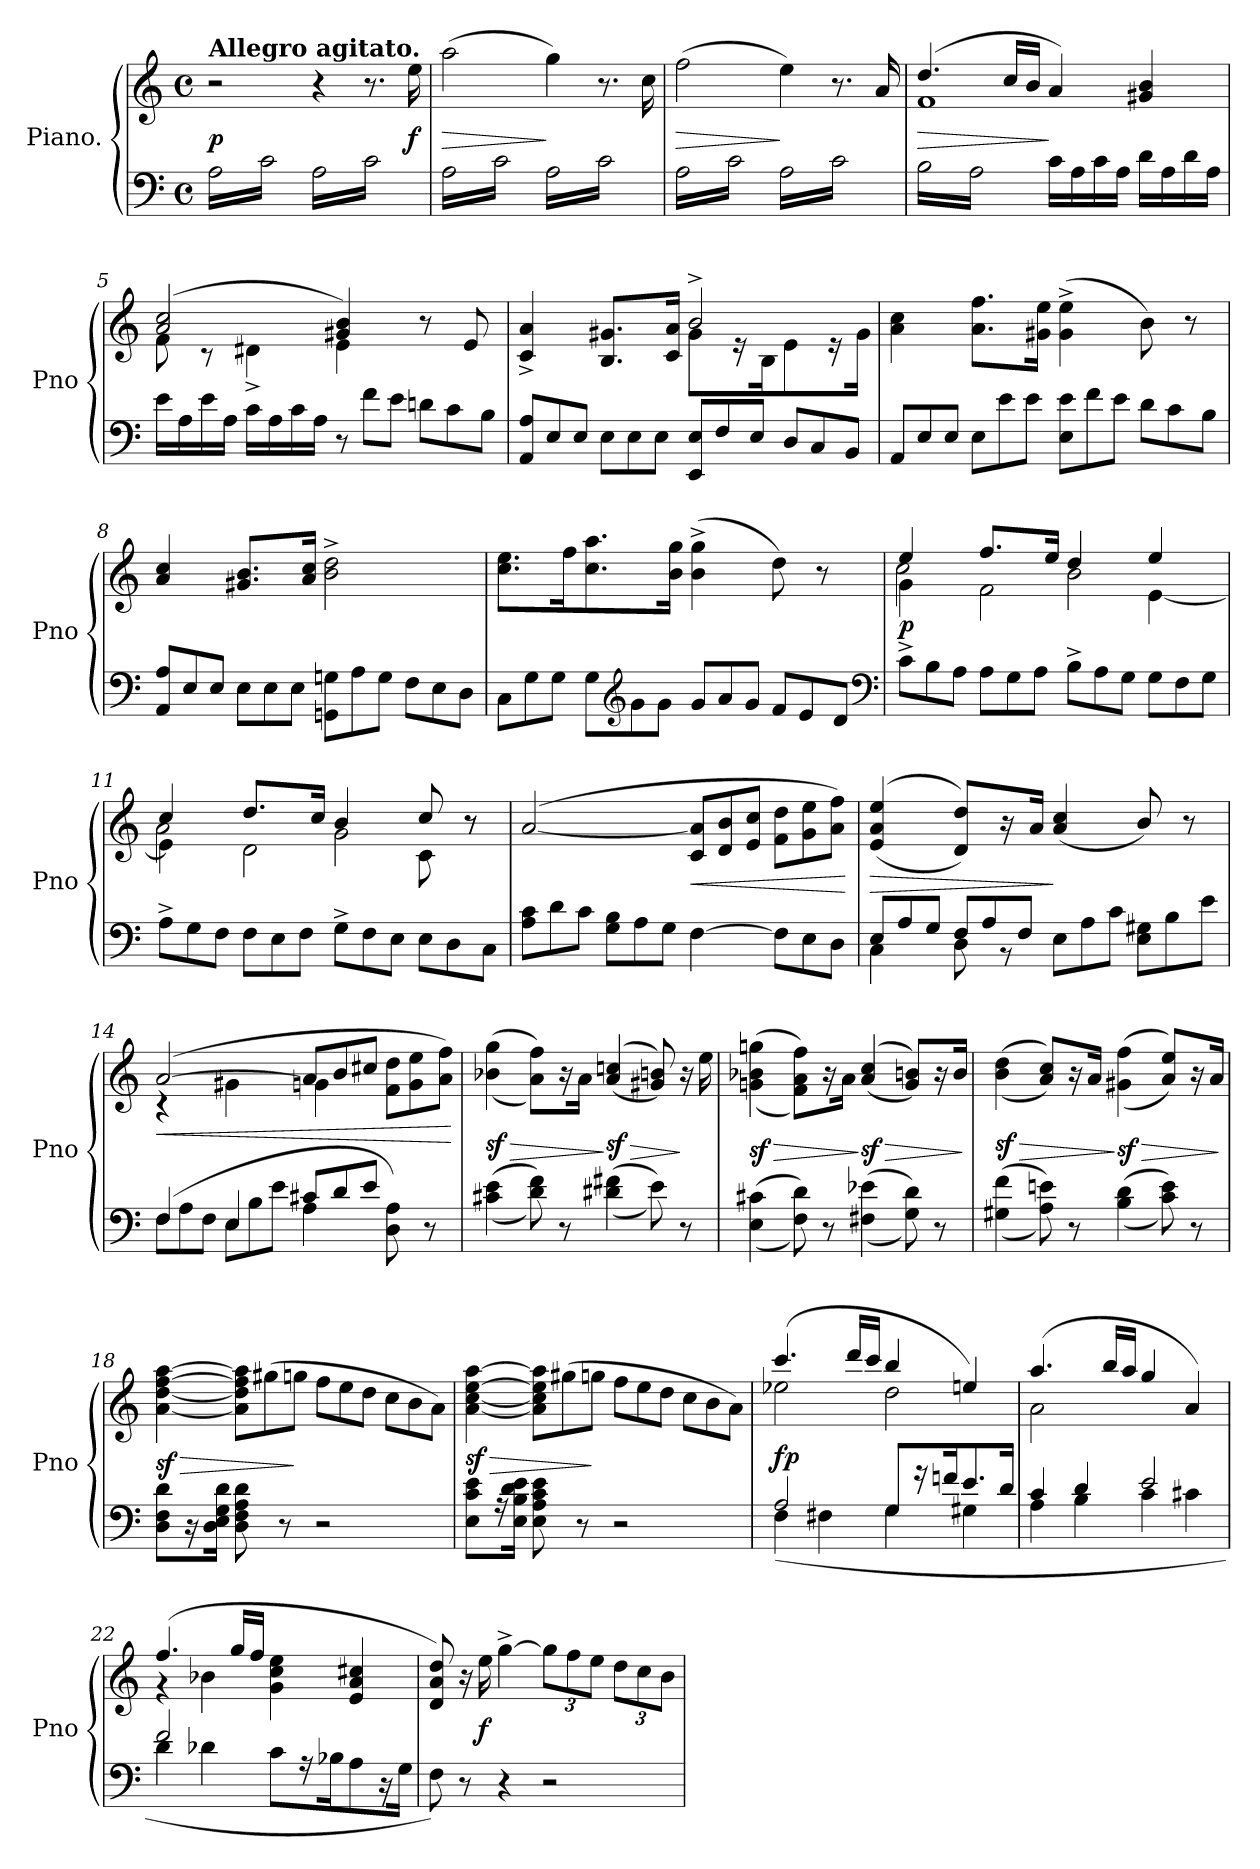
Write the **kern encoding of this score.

**kern	**kern	**dynam
*part1	*part1	*part1
*staff2	*staff1	*staff1/2
*I"Piano.	*	*
*I'Pno	*	*
*clefF4	*clefG2	*
*k[]	*k[]	*
*C:	*C:	*
*M4/4	*M4/4	*
*met(c)	*met(c)	*
=1	=1	=1
!	!LO:TX:a:B:t=Allegro agitato.	!
*tremolo	*	*
16A\LL	2r	p
16c\	.	.
16A\	.	.
16c\	.	.
16A\	.	.
16c\	.	.
16A\	.	.
16c\JJ	.	.
16A\LL	4r	.
16c\	.	.
16A\	.	.
16c\	.	.
16A\	8.r	.
16c\	.	.
16A\	.	.
16c\JJ	16ee\	f
=2	=2	=2
16A\LL	(2aa\	>
16c\	.	.
16A\	.	.
16c\	.	.
16A\	.	.
16c\	.	.
16A\	.	.
16c\JJ	.	.
16A\LL	4gg\)	]
16c\	.	.
16A\	.	.
16c\	.	.
16A\	8.r	.
16c\	.	.
16A\	.	.
16c\JJ	16cc\	.
=3	=3	=3
16A\LL	(2ff\	>
16c\	.	.
16A\	.	.
16c\	.	.
16A\	.	.
16c\	.	.
16A\	.	.
16c\JJ	.	.
16A\LL	4ee\)	]
16c\	.	.
16A\	.	.
16c\	.	.
16A\	8.r	.
16c\	.	.
16A\	.	.
16c\JJ	16a/	.
=4	=4	=4
*	*^	*
16B\LL	(4.dd/	1f	>
16A\	.	.	.
16B\	.	.	.
16A\	.	.	.
16B\	.	.	.
16A\	.	.	.
16B\	16cc/LL	.	.
16A\JJ	16b/JJ	.	.
*Xtremolo	*	*	*
16c\LL	4a/)	.	]
16A\	.	.	.
16c\	.	.	.
16A\JJ	.	.	.
16d\LL	4g#X/ 4b/	.	.
16A\	.	.	.
16d\	.	.	.
16A\JJ	.	.	.
=5	=5	=5	=5
16e\LL	(2a/ 2cc/	8f\	.
16A\	.	.	.
16e\	.	8r	.
16A\JJ	.	.	.
16c\LL	.	4d#X^>\	.
16A\	.	.	.
16c\	.	.	.
16A\JJ	.	.	.
*Xtuplet	*	*	*
12r	4g#X/ 4b/)	4e\	.
12f\L	.	.	.
12e\J	.	.	.
12dn\L	8r	4ryy	.
12c\	.	.	.
.	8e/	.	.
12B\J	.	.	.
=6	=6	=6	=6
12AA/ 12A/L	4c^>/ 4a^>/	2ryy	.
12E/	.	.	.
12E/J	.	.	.
12E\L	8.B/ 8.g#X/L	.	.
12E\	.	.	.
12E\J	.	.	.
.	16c/ 16a/Jk	.	.
12EE/ 12E/L	2b^/	8g#\L	.
12F/	.	.	.
.	.	16r	.
12E/J	.	.	.
.	.	16B\K	.
12D/L	.	8e\	.
12C/	.	.	.
.	.	16r	.
12BB/J	.	.	.
.	.	16g#\Jk	.
*	*v	*v	*
=7	=7	=7
12AA/L	4a\ 4cc\	.
12E/	.	.
12E/J	.	.
12E\L	8.a\ 8.ff\L	.
12e\	.	.
12e\J	.	.
.	16g#X\ 16ee\Jk	.
12E\ 12e\L	(4g#^\ 4ee^\	.
12f\	.	.
12e\J	.	.
12d\L	8b\)	.
12c\	.	.
.	8r	.
12B\J	.	.
=8	=8	=8
12AA/ 12A/L	4a/ 4cc/	.
12E/	.	.
12E/J	.	.
12E\L	8.g#X/ 8.b/L	.
12E\	.	.
12E\J	.	.
.	16a/ 16cc/Jk	.
12GGn\ 12Gn\L	2b^\ 2dd^\	.
12A\	.	.
12G\J	.	.
12F\L	.	.
12E\	.	.
12D\J	.	.
=9	=9	=9
12C\L	8.cc\ 8.ee\L	.
12G\	.	.
12G\J	.	.
.	16ff\K	.
12G\L	8.cc\ 8.aa\	.
*clefG2	*	*
12g\	.	.
12g\J	.	.
.	16b\ 16gg\Jk	.
12g/L	(4b^\ 4gg^\	.
12a/	.	.
12g/J	.	.
12f/L	8dd\)	.
12e/	.	.
.	8r	.
12d/J	.	.
*clefF4	*	*
=10	=10	=10
*	*^	*
*	*	*^	*
12c^\L	4ee/	4g\	2cc\	p
12B\	.	.	.	.
12A\J	.	.	.	.
12A\L	8.ff/L	2f\	.	.
12G\	.	.	.	.
12A\J	.	.	.	.
.	16ee/Jk	.	.	.
12B^\L	4dd/	.	2b\	.
12A\	.	.	.	.
12G\J	.	.	.	.
12G\L	4ee/	[4e\	.	.
12F\	.	.	.	.
12G\J	.	.	.	.
=11	=11	=11	=11	=11
12A^\L	4cc/	4e\]	2a\	.
12G\	.	.	.	.
12F\J	.	.	.	.
12F\L	8.dd/L	2d\	.	.
12E\	.	.	.	.
12F\J	.	.	.	.
.	16cc/Jk	.	.	.
12G^\L	4b/	.	2g\	.
12F\	.	.	.	.
12E\J	.	.	.	.
12E\L	8cc/	8c\	.	.
12D\	.	.	.	.
.	8r	8r	.	.
12C\J	.	.	.	.
*	*v	*v	*v	*
=12	=12	=12
12A\ 12c\L	([2a/	.
12d\	.	.
12c\J	.	.
12G\ 12B\L	.	.
12A\	.	.
12G\J	.	.
*	*Xtuplet	*
[4F\	12c/ 12a]/L	<
.	12d/ 12b/	.
.	12e/ 12cc/J	.
12F\L]	12f\ 12dd\L	.
12E\	12g\ 12ee\	.
12D\J	12a\ 12ff\J)	.
.	.	[
=13	=13	=13
*^	*	*
12E/L	4C\	(<(>4e/ 4a/ 4ee/	>
12A/	.	.	.
12G/J	.	.	.
12F/L	8D\	8d/ 8dd/L))	.
12A/	.	.	.
.	8r	16r	.
12F/J	.	.	.
.	.	16a/Jk	.
12E\L	2ryy	(>4a/ 4cc/	]
12A\	.	.	.
12c\J	.	.	.
12E\ 12G#X\L	.	8b/)	.
12B\	.	.	.
.	.	8r	.
12e\J	.	.	.
=14	=14	=14	=14
*	*	*^	*
(<4F/	12F\L	([2a/	4r	<
.	12A\	.	.	.
.	12F\J	.	.	.
4E/	12E\L	.	4g#X\	.
.	12B\	.	.	.
.	12e\J	.	.	.
12c#X/L	4A\	12a/L]	4gn\	.
12d/	.	12b/	.	.
12e/J	.	12cc#X/J	.	.
8D\ 8A\)	4ryy	12f\ 12dd\L	4ryy	.
.	.	12g\ 12ee\	.	.
8r	.	.	.	.
.	.	12a\ 12ff\J)	.	.
*v	*v	*	*	*
*	*v	*v	*
.	.	[
=15	=15	=15
(<(>4c#X\ 4e\	(<(>4b-X\ 4gg\	> sf
8d\ 8f\))	8a\ 8ff\L))	.
8r	16r	.
.	16a\Jk	.
(<(>4d#X\ 4f#X\	(<(>4a/ 4ccn/	] > sf
8e\))	8g#X/ 8bn/))	.
8r	16r	]
.	16ee\	.
=16	=16	=16
(<(>4E\ 4c#X\	(<(>4gn\ 4b-X\ 4ggn\	> sf
8F\ 8d\))	8f\ 8a\ 8ff\L))	.
8r	16r	.
.	16a\Jk	.
(<(>4F#X\ 4e-X\	(<(>4a/ 4cc/	] > sf
8G\ 8d\))	8g/ 8bn/L))	.
8r	16r	.
.	16b/Jk	.
.	.	]
=17	=17	=17
(<(>4G#X\ 4f\	(<(>4b\ 4dd\	> sf
8A\ 8en\))	8a/ 8cc/L))	.
8r	16r	.
.	16a/Jk	.
(<(>4B\ 4d\	(<(>4g#X\ 4ff\	] > sf
8c\ 8e\))	8a/ 8ee/L))	.
8r	16r	.
.	16a/Jk	.
.	.	]
=18	=18	=18
8D\ 8F\ 8d\L	[4a\ [4dd\ [4ff\ [4aa\	> sf
16r	.	.
16D\ 16E\ 16G\ 16d\Jk	.	.
8D\ 8F\ 8A\ 8d\	12a]\ 12dd]\ 12ff]\ 12aa]\L	.
.	(12gg#X\	.
8r	.	.
.	12ggn\J	]
2r	12ff\L	.
.	12ee\	.
.	12dd\J	.
.	12cc\L	.
.	12b\	.
.	12a\J)	.
=19	=19	=19
8E\ 8c\ 8e\L	[4a\ [4cc\ [4ee\ [4aa\	> sf
16r	.	.
16E\ 16B\ 16d\ 16e\Jk	.	.
8E\ 8A\ 8c\ 8e\	12a]\ 12cc]\ 12ee]\ 12aa]\L	.
.	(12gg#X\	.
8r	.	.
.	12ggn\J	]
2r	12ff\L	.
.	12ee\	.
.	12dd\J	.
.	12cc\L	.
.	12b\	.
.	12a\J)	.
=20	=20	=20
*^	*^	*
2A/	(4F\	(4.ccc/	2ee-X\	fp
.	4F#X\	.	.	.
.	.	16ddd/LL	.	.
.	.	16ccc/JJ	.	.
8G/L	4G\	4bb/	2dd\	.
16r	.	.	.	.
16fn/K	.	.	.	.
8.e/	4G#X\	4een/)	.	.
16d/Jk	.	.	.	.
=21	=21	=21	=21	=21
4c/	4A\	(4.aa/	2a\	.
4d/	4B\	.	.	.
.	.	16bb/LL	.	.
.	.	16aa/JJ	.	.
2e/	4c\	4gg/	2ryy	.
.	4c#X\	4a/)	.	.
=22	=22	=22	=22	=22
2f/	4d\	(4.ff/	4r	.
.	4d-X\	.	4b-X\	.
.	.	16gg/LL	.	.
.	.	16ff/JJ	.	.
2ryy	8c\L	4g\ 4cc\ 4ee\	2ryy	.
.	16r	.	.	.
.	16B-X\K	.	.	.
.	8A\	4e/ 4a/ 4cc#X/	.	.
.	16r	.	.	.
.	16G\Jk	.	.	.
*v	*v	*	*	*
*	*v	*v	*
=23	=23	=23
8F\)	8d/ 8a/ 8dd/)	.
8r	16r	.
.	16ee\	f
4r	[4gg^\	.
*	*tuplet	*
2r	12gg\L]	.
.	12ff\	.
.	12ee\J	.
.	12dd\L	.
.	12cc\	.
.	12b\J	.
=	=	=
*-	*-	*-
